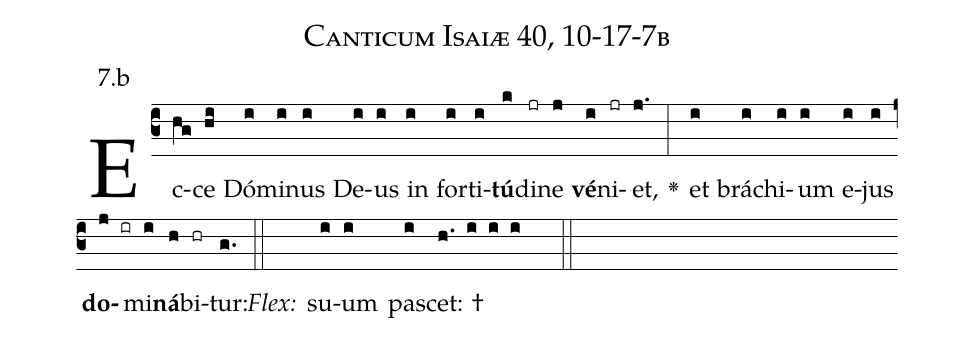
name: Canticum Isaiæ 40, 10-17-7b;
annotation: 7.b;
%%
(c3)Ec(hg)ce(hi) Dó(i)mi(i)nus(i) De(i)us(i) in(i) for(i)ti(i)<b>tú</b>(k)di(jr)ne(j) <b>vé</b>(i)ni(jr)et,(j.) <v>\greheightstar</v>(:) et(i) brá(i)chi(i)um(i) e(i)jus(i) <b>do</b>(j ir)mi(i)<b>ná</b>(h)bi(hr)tur:(g.) (::)
<i>Flex:</i>()  su(i)um(i) pa(i)scet: †(h. i i i  ::)

%E(i) u(i) o(j) u(i) a(h) e.(g.) (::)
